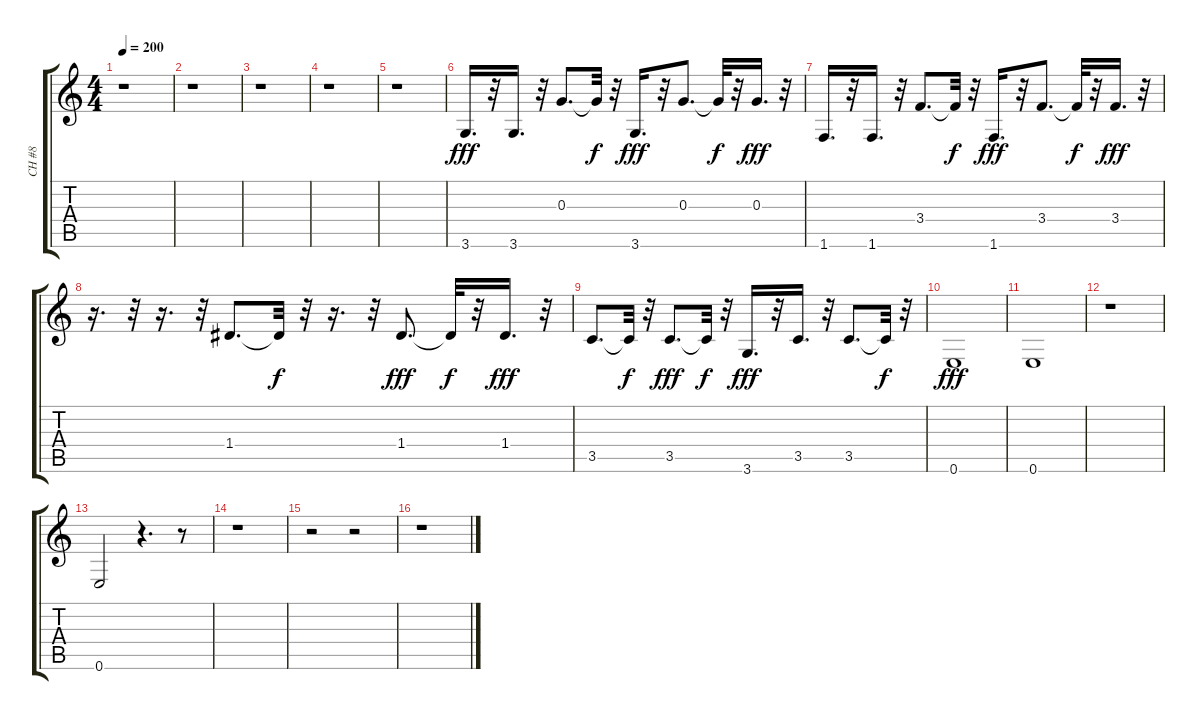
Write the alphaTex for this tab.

\track ("CH #8" "CH #8") {instrument distortionguitar}
\staff {score tabs}
\tuning (E4 B3 G3 D3 A2 E2) {hide}
\ts (4 4)
\tempo 200
\clef g2
\ks c
r.1{dy f} |
r.1 |
r.1 |
r.1 |
r.1 |
3.6.16{d dy fff} r.32 3.6.16{d} r.32 0.3.8{d} 0.3{t}.32{dy f} r.32 3.6.16{d dy fff} r.32 0.3.8{d} 0.3{t}.32{dy f} r.32 0.3.16{d dy fff} r.32 |
1.6.16{d} r.32 1.6.16{d} r.32 3.4.8{d} 3.4{t}.32{dy f} r.32 1.6.16{d dy fff} r.32 3.4.8{d} 3.4{t}.32{dy f} r.32 3.4.16{d dy fff} r.32 |
r.16{d} r.32 r.16{d} r.32 1.4.8{d} 1.4{t}.32{dy f} r.32 r.16{d} r.32 1.4.8{d dy fff} 1.4{t}.32{dy f} r.32 1.4.16{d dy fff} r.32 |
3.5.8{d} 3.5{t}.32{dy f} r.32 3.5.8{d dy fff} 3.5{t}.32{dy f} r.32 3.6.16{d dy fff} r.32 3.5.16{d} r.32 3.5.8{d} 3.5{t}.32{dy f} r.32 |
0.6.1{dy fff} |
0.6.1 |
r.1 |
0.6.2 r.4{d} r.8 |
r.1 |
r.2 r.2 |
r.1
